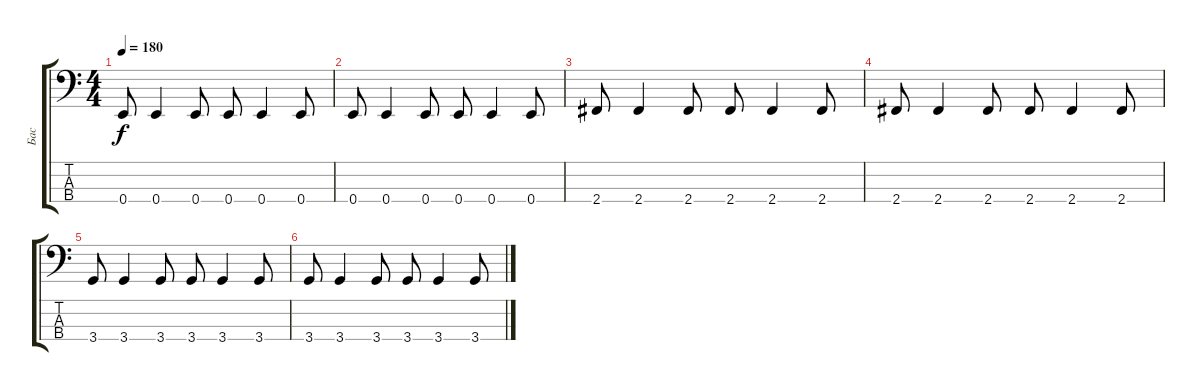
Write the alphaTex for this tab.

\track ("Бас" "Бас") {instrument electricbasspick}
\staff {score tabs}
\tuning (G2 D2 A1 E1) {hide}
\ts (4 4)
\tempo 180
\clef f4
\ks c
0.4.8{dy f} 0.4.4 0.4.8 0.4.8 0.4.4 0.4.8 |
0.4.8 0.4.4 0.4.8 0.4.8 0.4.4 0.4.8 |
2.4.8 2.4.4 2.4.8 2.4.8 2.4.4 2.4.8 |
2.4.8 2.4.4 2.4.8 2.4.8 2.4.4 2.4.8 |
3.4.8 3.4.4 3.4.8 3.4.8 3.4.4 3.4.8 |
3.4.8 3.4.4 3.4.8 3.4.8 3.4.4 3.4.8
